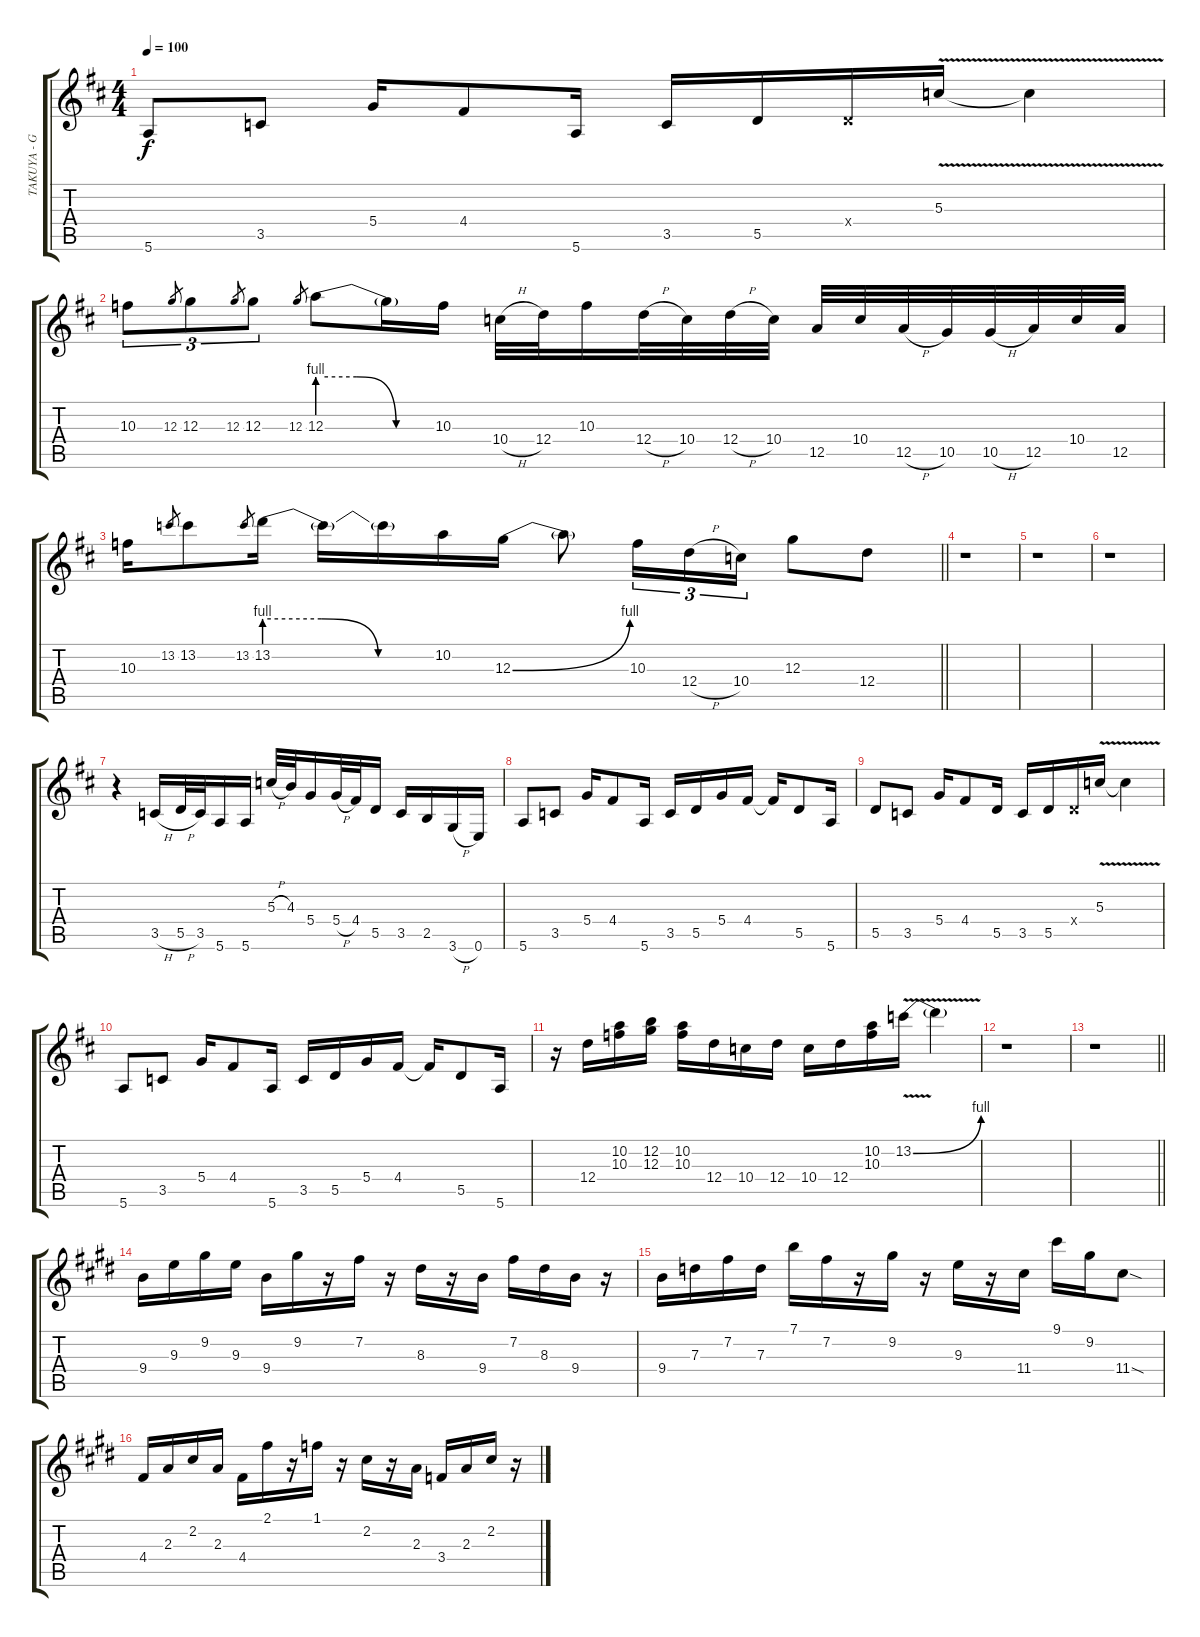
\track ("TAKUYA - Guitar 2" "TAKUYA - G") {instrument overdrivenguitar}
\staff {score tabs}
\tuning (E4 B3 G3 D3 A2 E2) {hide}
\ts (4 4)
\tempo 100
\clef g2
\ks d
5.6.8{dy f} 3.5.8 5.4.16 4.4.8 5.6.16 3.5.16 5.5.16 0.4{x}.16 5.3{v}.16 5.3{t}.4 |
10.3.8{tu (3 2)} 12.3.8{gr} 12.3.8{tu (3 2)} 12.3.8{gr} 12.3.8{tu (3 2)} 12.3.8{gr} 12.3{be (custom 0 4 20 4 40 0 60 0)}.8 12.3{t}.16 10.3.16 10.4{h}.32 12.4.32 10.3.16 12.4{h}.32 10.4.32 12.4{h}.32 10.4.32 12.5.32 10.4.32 12.5{h}.32 10.5.32 10.5{h}.32 12.5.32 10.4.32 12.5.32 |
\barLineRight lightlight
10.3.16 13.2.8{gr} 13.2.8 13.2.8{gr} 13.2{be (custom 0 4 20 4 40 0 60 0)}.16 13.2{t}.16 13.2{t}.16 10.2.16 12.3{be (bend 0 0 60 4)}.16 12.3{t}.8 10.3.16{tu (3 2)} 12.4{h}.16{tu (3 2)} 10.4.16{tu (3 2)} 12.3.8 12.4.8 |
r.1 |
r.1 |
r.1 |
r.4 3.5{h}.16 5.5{h}.32 3.5.32 5.6.16 5.6.16 5.3{h}.32 4.3.32 5.4.16 5.4{h}.32 4.4.32 5.5.16 3.5.16 2.5.16 3.6{h}.16 0.6.16 |
5.6.8 3.5.8 5.4.16 4.4.8 5.6.16 3.5.16 5.5.16 5.4.16 4.4.16 4.4{t}.16 5.5.8 5.6.16 |
5.5.8 3.5.8 5.4.16 4.4.8 5.5.16 3.5.16 5.5.16 0.4{x}.16 5.3{v}.16 5.3{t}.4 |
5.6.8 3.5.8 5.4.16 4.4.8 5.6.16 3.5.16 5.5.16 5.4.16 4.4.16 4.4{t}.16 5.5.8 5.6.16 |
r.16 12.4.16 (10.2 10.3).16 (12.2 12.3).16 (10.2 10.3).16 12.4.16 10.4.16 12.4.16 10.4.16 12.4.16 (10.2 10.3).16 13.2{be (bend 0 0 60 4) v}.16 13.2{t}.4 |
r.1 |
\barLineRight lightlight
r.1 |
\ks e
9.4.16 9.3.16 9.2.16 9.3.16 9.4.16 9.2.16 r.16 7.2.16 r.16 8.3.16 r.16 9.4.16 7.2.16 8.3.16 9.4.16 r.16 |
9.4.16 7.3.16 7.2.16 7.3.16 7.1.16 7.2.16 r.16 9.2.16 r.16 9.3.16 r.16 11.4.16 9.1.16 9.2.16 11.4{sod}.8 |
4.4.16 2.3.16 2.2.16 2.3.16 4.4.16 2.1.16 r.16 1.1.16 r.16 2.2.16 r.16 2.3.16 3.4.16 2.3.16 2.2.16 r.16
